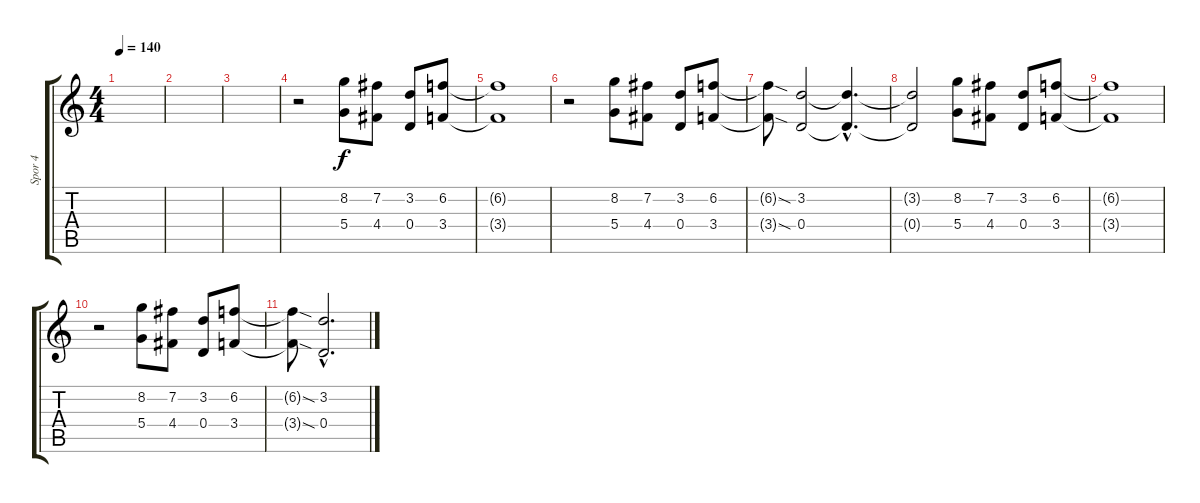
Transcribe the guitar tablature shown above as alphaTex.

\track ("Spor 4" "Spor 4") {instrument distortionguitar}
\staff {score tabs}
\tuning (E4 B3 G3 D3 A2 E2) {hide}
\ts (4 4)
\tempo 140
\clef g2
\ks c
|
|
|
r.2 (8.2 5.4).8 (7.2 4.4).8 (3.2 0.4).8 (6.2 3.4).8 |
(6.2{t} 3.4{t}).1 |
r.2 (8.2 5.4).8 (7.2 4.4).8 (3.2 0.4).8 (6.2 3.4).8 |
(6.2{sod t} 3.4{sod t}).8 (3.2 0.4).2 (3.2{hac t} 0.4{hac t}).4{d} |
(3.2{t} 0.4{t}).2 (8.2 5.4).8 (7.2 4.4).8 (3.2 0.4).8 (6.2 3.4).8 |
(6.2{t} 3.4{t}).1 |
r.2 (8.2 5.4).8 (7.2 4.4).8 (3.2 0.4).8 (6.2 3.4).8 |
(6.2{sod t} 3.4{sod t}).8 (3.2{hac} 0.4{hac}).2{d}
